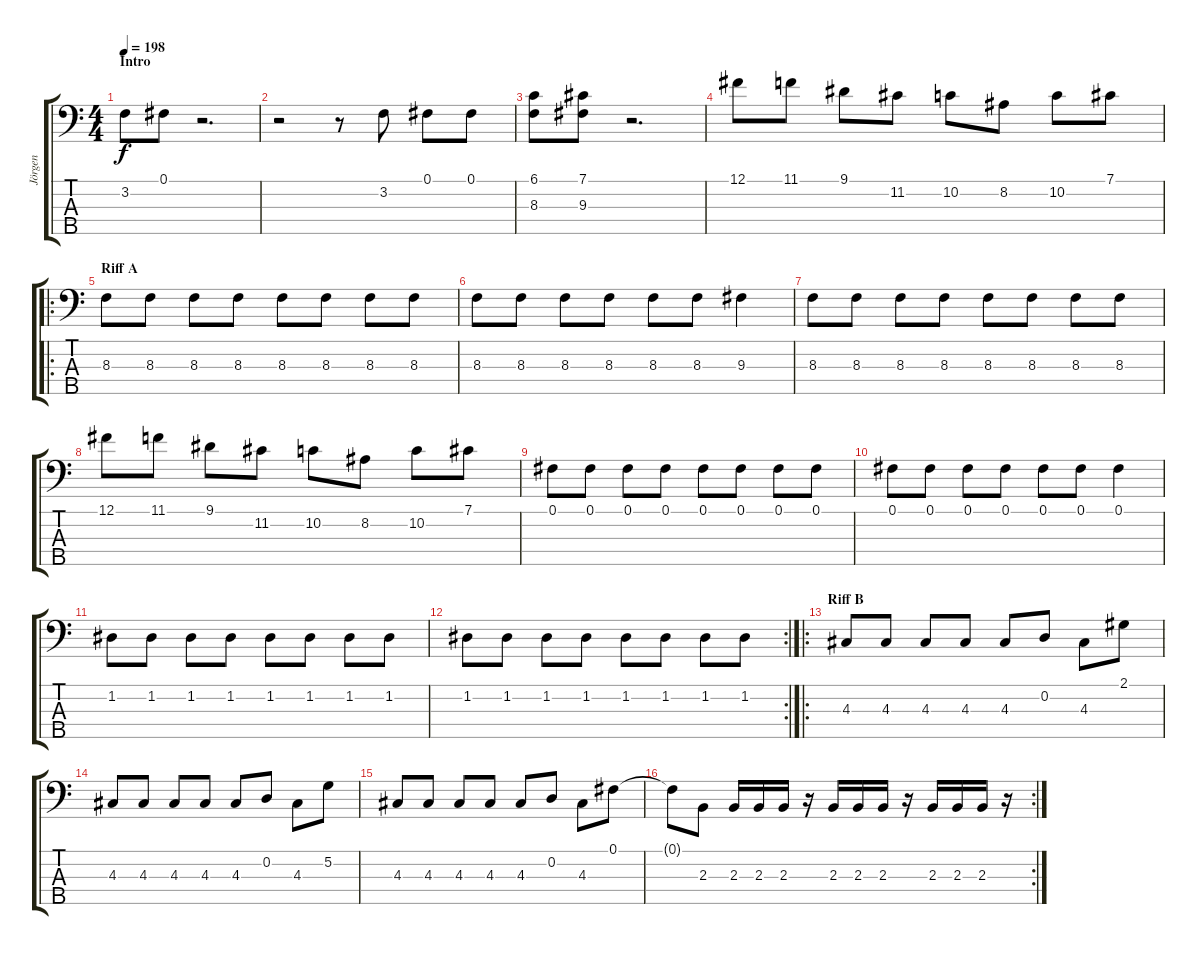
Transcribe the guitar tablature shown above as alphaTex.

\track ("Jörgen" "Jörgen") {instrument electricbassfinger}
\staff {score tabs}
\tuning (Gb2 D2 A1 E1 B0) {hide}
\ts (4 4)
\section ("" "Intro")
\tempo 198
\clef f4
\ks c
3.2.8{dy f instrument electricbassfinger} 0.1.8 r.2{d} |
r.2 r.8 3.2.8 0.1.8 0.1.8 |
(6.1 8.3).8 (7.1 9.3).8 r.2{d} |
12.1.8 11.1.8 9.1.8 11.2.8 10.2.8 8.2.8 10.2.8 7.1.8 |
\ro
\section ("" "Riff A")
8.3.8 8.3.8 8.3.8 8.3.8 8.3.8 8.3.8 8.3.8 8.3.8 |
8.3.8 8.3.8 8.3.8 8.3.8 8.3.8 8.3.8 9.3.4 |
8.3.8 8.3.8 8.3.8 8.3.8 8.3.8 8.3.8 8.3.8 8.3.8 |
12.1.8 11.1.8 9.1.8 11.2.8 10.2.8 8.2.8 10.2.8 7.1.8 |
0.1.8 0.1.8 0.1.8 0.1.8 0.1.8 0.1.8 0.1.8 0.1.8 |
0.1.8 0.1.8 0.1.8 0.1.8 0.1.8 0.1.8 0.1.4 |
1.2.8 1.2.8 1.2.8 1.2.8 1.2.8 1.2.8 1.2.8 1.2.8 |
\rc 2
1.2.8 1.2.8 1.2.8 1.2.8 1.2.8 1.2.8 1.2.8 1.2.8 |
\ro
\section ("" "Riff B")
4.3.8 4.3.8 4.3.8 4.3.8 4.3.8 0.2.8 4.3.8 2.1.8 |
4.3.8 4.3.8 4.3.8 4.3.8 4.3.8 0.2.8 4.3.8 5.2.8 |
4.3.8 4.3.8 4.3.8 4.3.8 4.3.8 0.2.8 4.3.8 0.1.8 |
\rc 2
0.1{t}.8 2.3.8 2.3.16 2.3.16 2.3.16 r.16 2.3.16 2.3.16 2.3.16 r.16 2.3.16 2.3.16 2.3.16 r.16
